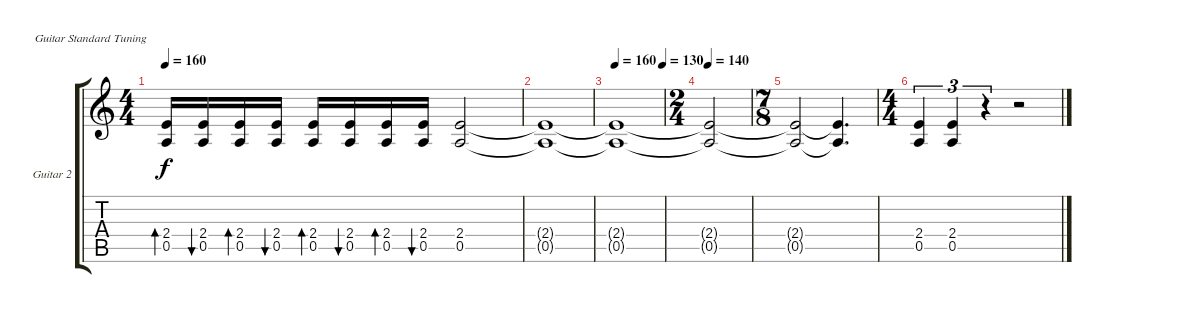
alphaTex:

\bracketExtendMode groupsimilarinstruments
\firstSystemTrackNameOrientation horizontal
\otherSystemsTrackNameOrientation horizontal
\track ("Guitar 2" "Guitar 2") {instrument overdrivenguitar}
\staff {score tabs}
\tuning (E4 B3 G3 D3 A2 E2)
\ts (4 4)
\tempo 160
\clef g2
\ks c
(2.4 0.5).16{bd 60 dy f} (2.4 0.5).16{bu 60} (2.4 0.5).16{bd 60} (2.4 0.5).16{bu 60} (2.4 0.5).16{bd 60} (2.4 0.5).16{bu 60} (2.4 0.5).16{bd 60} (2.4 0.5).16{bu 60} (2.4 0.5).2 |
(2.4{t} 0.5{t}).1 |
\tempo 160
\tempo (130 0.983957)
(2.4{t} 0.5{t}).1 |
\ts (2 4)
\tempo 140
(2.4{t} 0.5{t}).2 |
\ts (7 8)
(2.4{t} 0.5{t}).2 (2.4{t} 0.5{t}).4{d} |
\ts (4 4)
(2.4 0.5).4{tu (3 2)} (2.4 0.5).4{tu (3 2)} r.4{tu (3 2)} r.2
